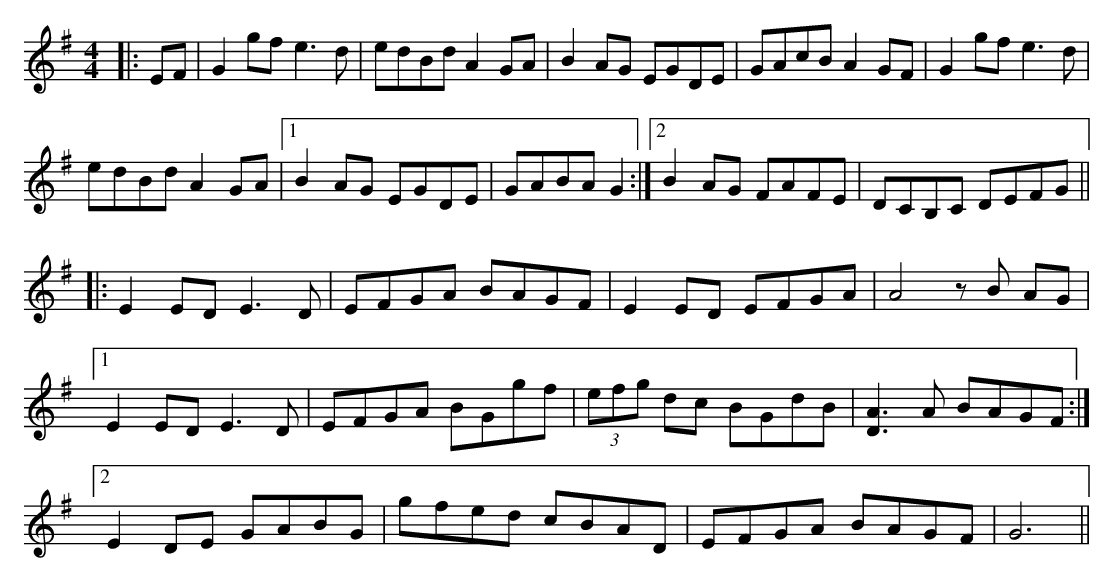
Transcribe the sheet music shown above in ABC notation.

X:1
M:4/4
K:G
|:EF|G2 gfe3 d|edBdA2 GA|B2 AG EGDE|GAcBA2 GF|G2 gfe3 d|
edBdA2 GA|1 B2 AG EGDE|GABA G2:|2 B2 AG FAFE|DCB,C DEFG||
|:E2 EDE3 D|EFGA BAGF|E2 ED EFGA|A4 z B AG|
[1E2 EDE3 D|EFGA BGgf|(3efg dc BGdB| [A3D3] A BAGF:|
[2E2 DE GABG|gfed cBAD|EFGA BAGF|G6||
